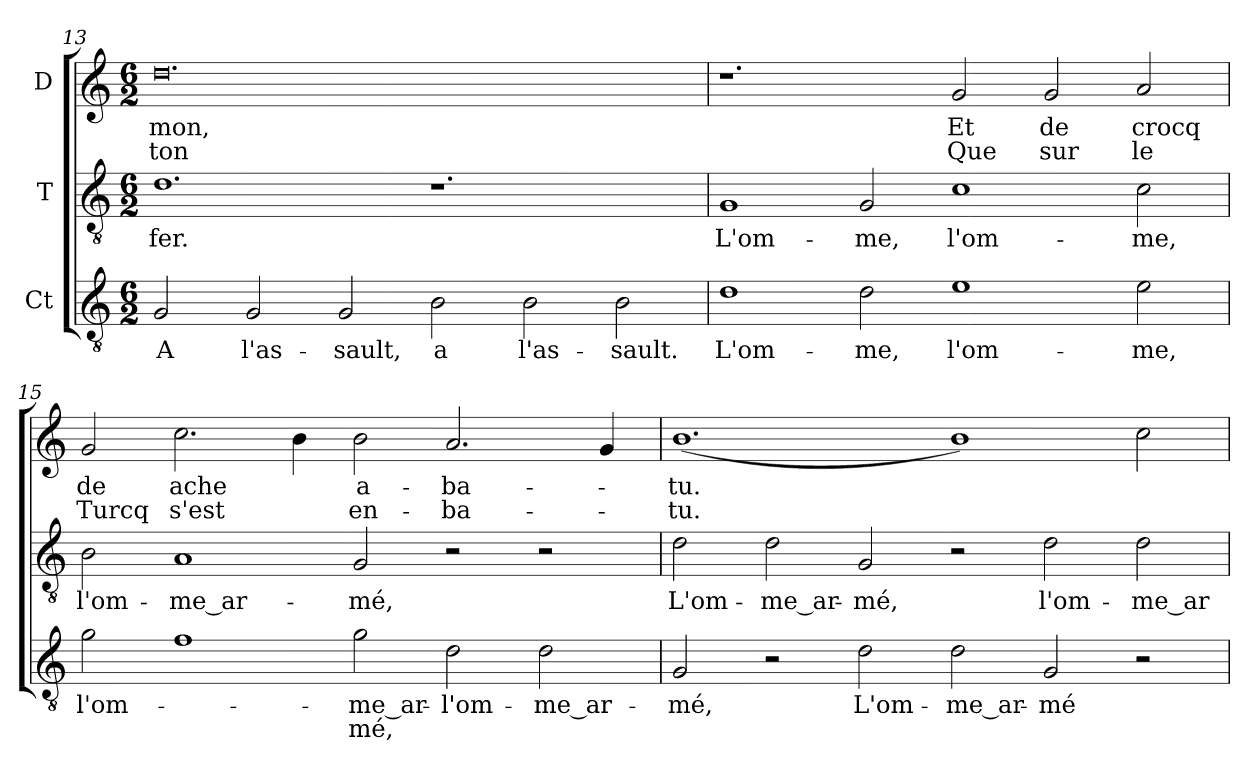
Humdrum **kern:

**kern	**text	**text	**kern	**text	**kern	**text	**text
*part3	*part3	*part3	*part2	*part2	*part1	*part1	*part1
*staff3	*staff3	*staff3	*staff2	*staff2	*staff1	*staff1	*staff1
*I"Ct	*	*	*I"T	*	*I"D	*	*
*clefGv2	*	*	*clefGv2	*	*clefG2	*	*
*ITrd7c12	*	*	*ITrd7c12	*	*	*	*
*k[]	*	*	*k[]	*	*k[]	*	*
*C:	*	*	*C:	*	*C:	*	*
*M6/2	*	*	*M6/2	*	*M6/2	*	*
=13	=13	=13	=13	=13	=13	=13	=13
!	!LO:LY:b:color=#000000	!	!	!	!	!	!
!	!	!	!	!LO:LY:b:color=#000000	!	!	!
!	!	!	!	!	!	!LO:LY:b:color=#000000	!LO:LY:b:color=#000000
2GGi/	A	.	1.Di\	fer.	0.ddi\	mon,	-ton
!	!LO:LY:b:color=#000000	!	!	!	!	!	!
2GGi/	l'as-	.	.	.	.	.	.
!	!LO:LY:b:color=#000000	!	!	!	!	!	!
2GGi/	-sault,	.	.	.	.	.	.
!	!LO:LY:b:color=#000000	!	!	!	!	!	!
2BBi\	a	.	1.r	.	.	.	.
!	!LO:LY:b:color=#000000	!	!	!	!	!	!
2BBi\	l'as-	.	.	.	.	.	.
!	!LO:LY:b:color=#000000	!	!	!	!	!	!
2BBi\	-sault.	.	.	.	.	.	.
!!LO:LB:g=z
=14	=14	=14	=14	=14	=14	=14	=14
!	!LO:LY:b:color=#000000	!	!	!	!	!	!
!	!	!	!	!LO:LY:b:color=#000000	!	!	!
1Di\	L'om-	.	1GGi/	L'om-	1.r	.	.
!	!LO:LY:b:color=#000000	!	!	!	!	!	!
!	!	!	!	!LO:LY:b:color=#000000	!	!	!
2Di\	-me,	.	2GGi/	-me,	.	.	.
!	!LO:LY:b:color=#000000	!	!	!	!	!	!
!	!	!	!	!LO:LY:b:color=#000000	!	!	!
!	!	!	!	!	!	!LO:LY:b:color=#000000	!LO:LY:b:color=#000000
1Ei\	l'om-	.	1Ci\	l'om-	2gi/	Et	Que
!	!	!	!	!	!	!LO:LY:b:color=#000000	!LO:LY:b:color=#000000
.	.	.	.	.	2gi/	de	sur
!	!LO:LY:b:color=#000000	!	!	!	!	!	!
!	!	!	!	!LO:LY:b:color=#000000	!	!	!
!	!	!	!	!	!	!LO:LY:b:color=#000000	!LO:LY:b:color=#000000
2Ei\	-me,	.	2Ci\	-me,	2ai/	crocq	le
=15	=15	=15	=15	=15	=15	=15	=15
!	!LO:LY:b:color=#000000	!	!	!	!	!	!
!	!	!	!	!LO:LY:b:color=#000000	!	!	!
!	!	!	!	!	!	!LO:LY:b:color=#000000	!LO:LY:b:color=#000000
2Gi\	l'om-	.	2BBi\	l'om-	2gi/	de	Turcq
!	!	!	!	!LO:LY:b:color=#000000	!	!	!
!	!	!	!	!	!	!LO:LY:b:color=#000000	!LO:LY:b:color=#000000
1Fi\	.	.	1AAi/	-me_ar-	2.cci\	ache	s'est
.	.	.	.	.	4bi\	.	.
!	!LO:LY:b:color=#000000	!LO:LY:b:color=#000000	!	!	!	!	!
!	!	!	!	!LO:LY:b:color=#000000	!	!	!
!	!	!	!	!	!	!LO:LY:b:color=#000000	!LO:LY:b:color=#000000
2Gi\	-me_ar-	-mé,	2GGi/	-mé,	2bi\	a-	en-
!	!LO:LY:b:color=#000000	!	!	!	!	!	!
!	!	!	!	!	!	!LO:LY:b:color=#000000	!LO:LY:b:color=#000000
2Di\	l'om-	.	2r	.	2.ai/	-ba-	-ba-
!	!LO:LY:b:color=#000000	!	!	!	!	!	!
2Di\	-me_ar-	.	2r	.	.	.	.
.	.	.	.	.	4gi/	.	.
=16	=16	=16	=16	=16	=16	=16	=16
!	!LO:LY:b:color=#000000	!	!	!	!	!	!
!	!	!	!	!LO:LY:b:color=#000000	!	!	!
!	!	!	!	!	!	!LO:LY:b:color=#000000	!LO:LY:b:color=#000000
2GGi/	-mé,	.	2Di\	L'om-	(1.bi/	-tu.	-tu.
!	!	!	!	!LO:LY:b:color=#000000	!	!	!
2r	.	.	2Di\	-me_ar-	.	.	.
!	!LO:LY:b:color=#000000	!	!	!	!	!	!
!	!	!	!	!LO:LY:b:color=#000000	!	!	!
2Di\	L'om-	.	2GGi/	-mé,	.	.	.
!	!LO:LY:b:color=#000000	!	!	!	!	!	!
2Di\	-me_ar-	.	2r	.	1bi/)	.	.
!	!LO:LY:b:color=#000000	!	!	!	!	!	!
!	!	!	!	!LO:LY:b:color=#000000	!	!	!
2GGi/	-mé	.	2Di\	l'om-	.	.	.
!	!	!	!	!LO:LY:b:color=#000000	!	!	!
2r	.	.	2Di\	-me_ar-	2cci\	.	.
=	=	=	=	=	=	=	=
*-	*-	*-	*-	*-	*-	*-	*-
